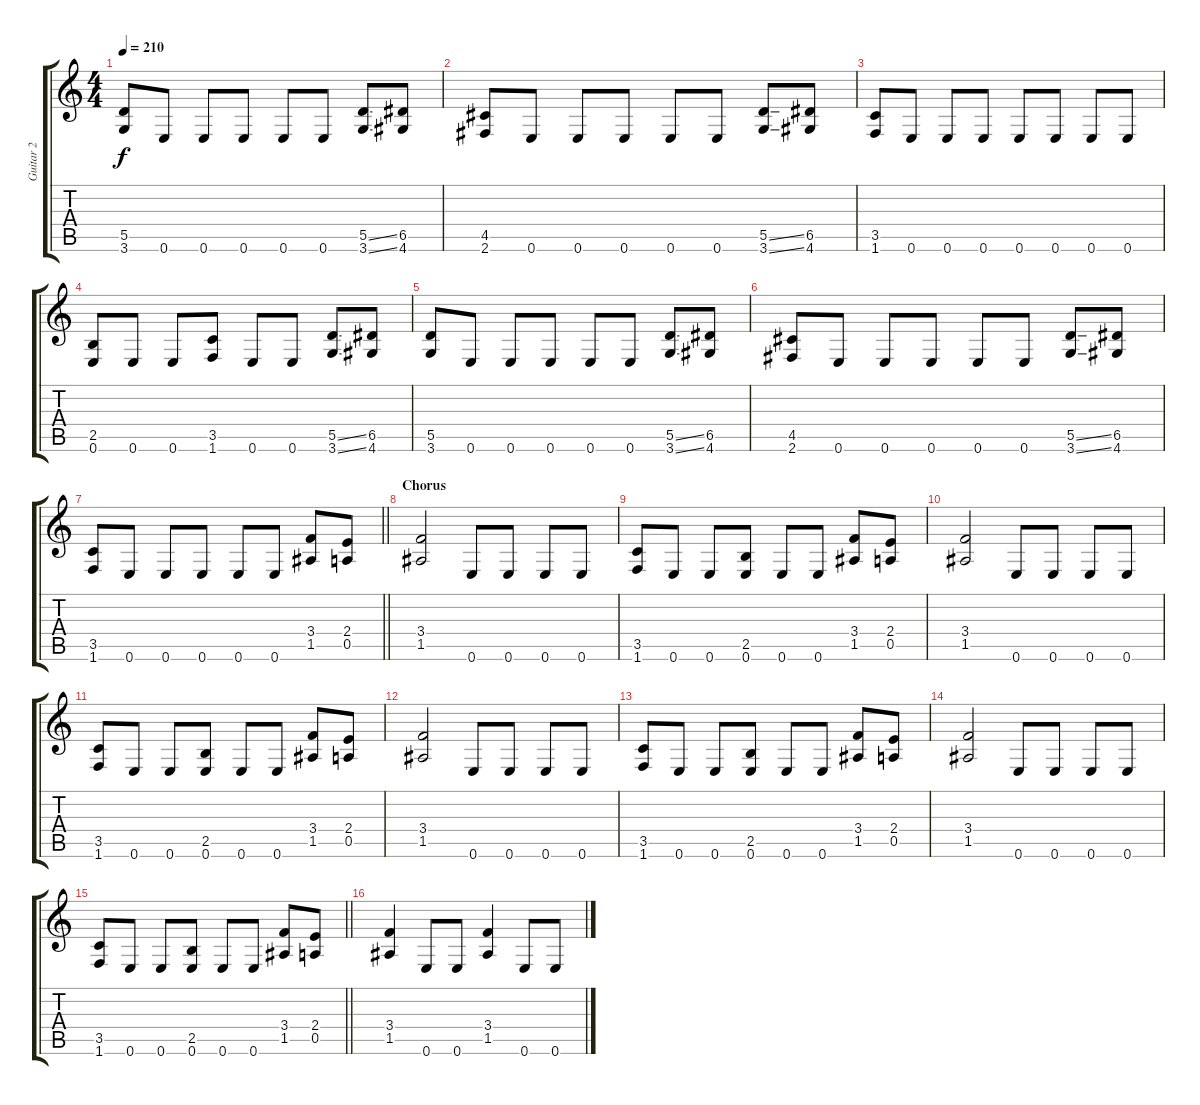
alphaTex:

\track ("Guitar 2" "Guitar 2") {instrument overdrivenguitar}
\staff {score tabs}
\tuning (E4 B3 G3 D3 A2 E2) {hide}
\ts (4 4)
\tempo 210
\clef g2
\ks c
(5.5 3.6).8{dy f} 0.6.8 0.6.8 0.6.8 0.6.8 0.6.8 (5.5{ss} 3.6{ss}).8 (6.5 4.6).8 |
(4.5 2.6).8 0.6.8 0.6.8 0.6.8 0.6.8 0.6.8 (5.5{ss} 3.6{ss}).8 (6.5 4.6).8 |
(3.5 1.6).8 0.6.8 0.6.8 0.6.8 0.6.8 0.6.8 0.6.8 0.6.8 |
(2.5 0.6).8 0.6.8 0.6.8 (3.5 1.6).8 0.6.8 0.6.8 (5.5{ss} 3.6{ss}).8 (6.5 4.6).8 |
(5.5 3.6).8 0.6.8 0.6.8 0.6.8 0.6.8 0.6.8 (5.5{ss} 3.6{ss}).8 (6.5 4.6).8 |
(4.5 2.6).8 0.6.8 0.6.8 0.6.8 0.6.8 0.6.8 (5.5{ss} 3.6{ss}).8 (6.5 4.6).8 |
\barLineRight lightlight
(3.5 1.6).8 0.6.8 0.6.8 0.6.8 0.6.8 0.6.8 (3.4 1.5).8 (2.4 0.5).8 |
\section ("" "Chorus")
(3.4 1.5).2 0.6.8 0.6.8 0.6.8 0.6.8 |
(3.5 1.6).8 0.6.8 0.6.8 (2.5 0.6).8 0.6.8 0.6.8 (3.4 1.5).8 (2.4 0.5).8 |
(3.4 1.5).2 0.6.8 0.6.8 0.6.8 0.6.8 |
(3.5 1.6).8 0.6.8 0.6.8 (2.5 0.6).8 0.6.8 0.6.8 (3.4 1.5).8 (2.4 0.5).8 |
(3.4 1.5).2 0.6.8 0.6.8 0.6.8 0.6.8 |
(3.5 1.6).8 0.6.8 0.6.8 (2.5 0.6).8 0.6.8 0.6.8 (3.4 1.5).8 (2.4 0.5).8 |
(3.4 1.5).2 0.6.8 0.6.8 0.6.8 0.6.8 |
\barLineRight lightlight
(3.5 1.6).8 0.6.8 0.6.8 (2.5 0.6).8 0.6.8 0.6.8 (3.4 1.5).8 (2.4 0.5).8 |
(3.4 1.5).4 0.6.8 0.6.8 (3.4 1.5).4 0.6.8 0.6.8
